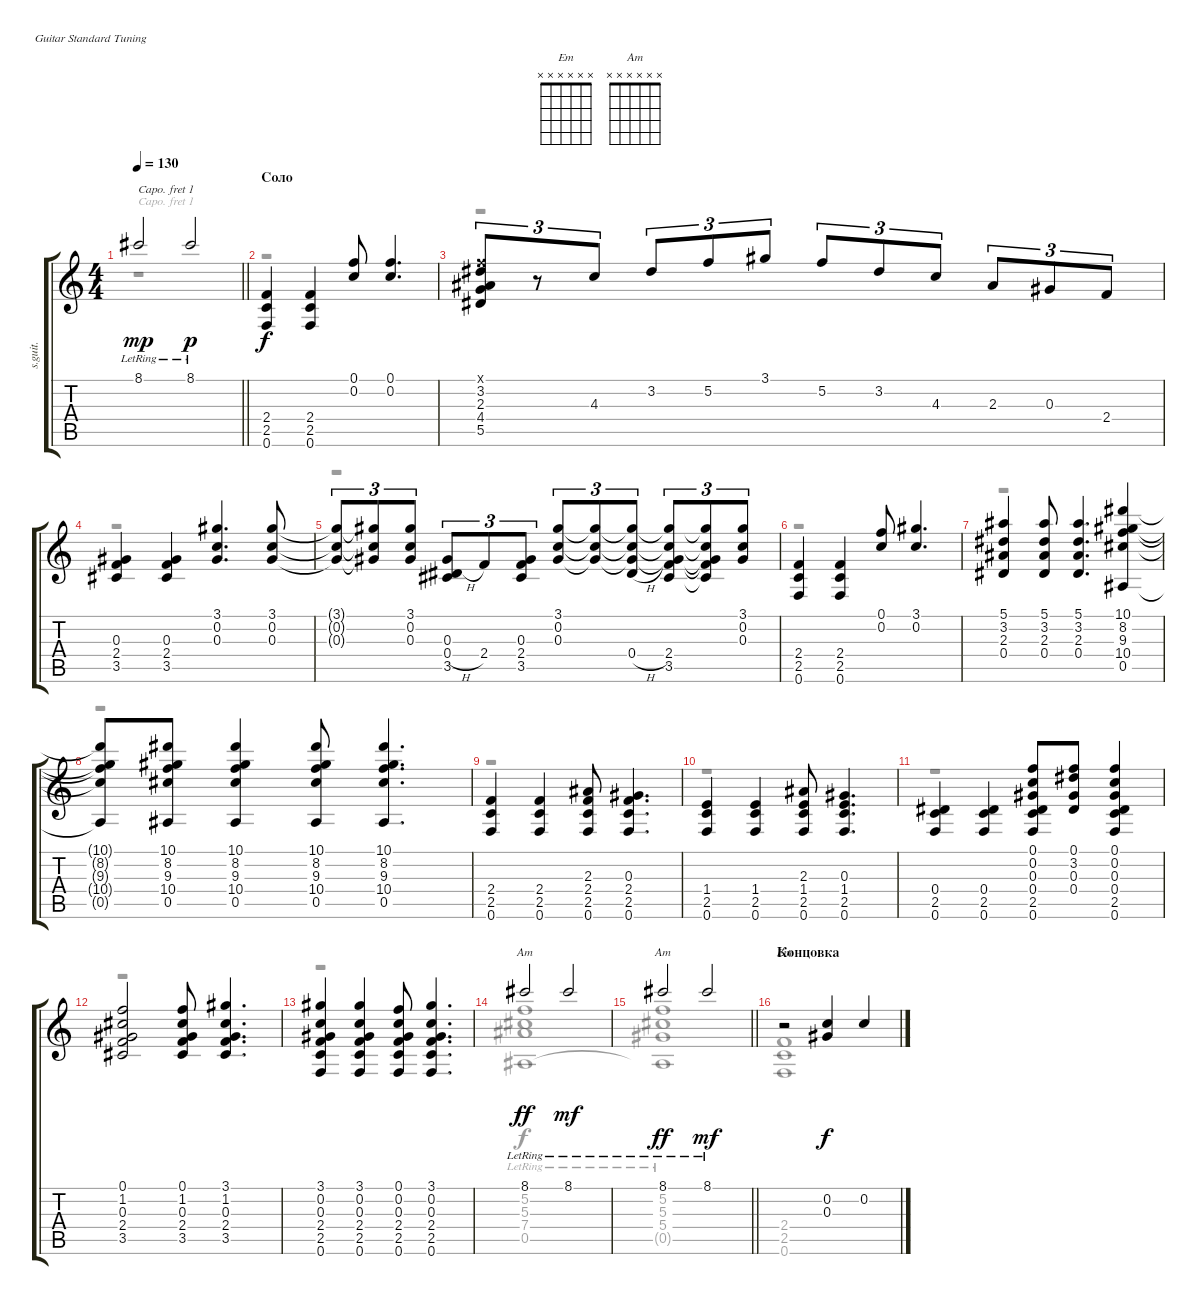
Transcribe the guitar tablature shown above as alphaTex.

\defaultSystemsLayout 4
\bracketExtendMode groupsimilarinstruments
\otherSystemsTrackNameOrientation horizontal
\track ("Дорожка 1" "s.guit.") {instrument acousticguitarsteel}
\staff {score tabs}
\capo 1
\tuning (E4 B3 G3 D3 A2 E2)
\chord ("Em" x x x x x x)
\chord ("Am" x x x x x x)
\voice
\ts (4 4)
\tempo 130
\clef g2
\scale
0.971895
\barLineRight lightlight
\ks c
8.1{lr acc #}.2{dy mp beam Up} 8.1{lr acc #}.2{dy p beam Up} |
\section ("" "Соло")
\scale
0.982316 (2.4 2.5 0.6).4{dy f beam Up} (2.4 2.5 0.6).4{beam Up} (0.1 0.2).8{beam Up} (0.1 0.2).4{d beam Up} |
\scale
1.05284 (0.1{x} 3.2{acc x} 2.3{acc x} 4.4{acc #} 5.5{acc x}).8{tu (3 2) beam Up} r.8{tu (3 2) beam Up} 4.3.8{tu (3 2) beam Up} 3.2{acc x}.8{tu (3 2) beam Up} 5.2.8{tu (3 2) beam Up} 3.1{acc x}.8{tu (3 2) beam Up} 5.2.8{tu (3 2) beam Up} 3.2{acc x}.8{tu (3 2) beam Up} 4.3.8{tu (3 2) beam Up} 2.3{acc x}.8{tu (3 2) beam Up} 0.3{acc x}.8{tu (3 2) beam Up} 2.4.8{tu (3 2) beam Up} |
\scale
0.957789 (0.3{acc x} 2.4 3.5{acc #}).4{beam Up} (0.3{acc x} 2.4 3.5{acc #}).4{beam Up} (3.1{acc x} 0.2 0.3{acc x}).4{d beam Up} (3.1{acc x} 0.2 0.3{acc x}).8{beam Up} |
\scale
0.989368 (3.1{t acc x} 0.2{t} 0.3{t acc x}).8{tu (3 2) beam Up} (3.1{t acc x} 0.2{t} 0.3{t acc x}).8{tu (3 2) beam Up} (3.1{acc x} 0.2 0.3{acc x}).8{tu (3 2) beam Up} (0.3{acc x} 0.4{h acc x} 3.5{acc #}).8{tu (3 2) beam Up} 2.4.8{tu (3 2) beam Up} (0.3{acc x} 2.4 3.5{acc #}).8{tu (3 2) beam Up} (3.1{acc x} 0.2 0.3{acc x}).8{tu (3 2) beam Up} (3.1{t acc x} 0.2{t} 0.3{t acc x}).8{tu (3 2) beam Up} (3.1{t acc x} 0.2{t} 0.3{t acc x} 0.4{h acc x}).8{tu (3 2) beam Up} (3.1{t acc x} 0.2{t} 0.3{t acc x} 2.4 3.5{acc #}).8{tu (3 2) beam Up} (3.1{t acc x} 0.2{t} 0.3{t acc x} 2.4{t} 3.5{t acc #}).8{tu (3 2) beam Up} (3.1{acc x} 0.2 0.3{acc x}).8{tu (3 2) beam Up} |
\scale
1.07126 (2.4 2.5 0.6).4{beam Up} (2.4 2.5 0.6).4{beam Up} (0.1 0.2).8{beam Up} (3.1{acc x} 0.2).4{d beam Up} |
\scale
0.948579 (5.1{acc x} 3.2{acc x} 2.3{acc x} 0.4{acc x}).4{beam Up} (5.1{acc x} 3.2{acc x} 2.3{acc x} 0.4{acc x}).8{beam Up} (5.1{acc x} 3.2{acc x} 2.3{acc x} 0.4{acc x}).4{d beam Up} (10.1{acc x} 8.2{acc x} 9.3 10.4{acc #} 0.5{acc x}).4{beam Up} |
\scale
0.980158 (10.1{t acc x} 8.2{t acc x} 9.3{t} 10.4{t acc #} 0.5{t acc x}).8{beam Up} (10.1{acc x} 8.2{acc x} 9.3 10.4{acc #} 0.5{acc x}).8{beam Up} (10.1{acc x} 8.2{acc x} 9.3 10.4{acc #} 0.5{acc x}).4{beam Up} (10.1{acc x} 8.2{acc x} 9.3 10.4{acc #} 0.5{acc x}).8{beam Up} (10.1{acc x} 8.2{acc x} 9.3 10.4{acc #} 0.5{acc x}).4{d beam Up} |
\scale
1.06863 (2.4 2.5 0.6).4{beam Up} (2.4 2.5 0.6).4{beam Up} (2.3{acc x} 2.4 2.5 0.6).8{beam Up} (0.3{acc x} 2.4 2.5 0.6).4{d beam Up} |
\scale
0.977526 (1.4{acc #} 2.5 0.6).4{beam Up} (1.4{acc #} 2.5 0.6).4{beam Up} (2.3{acc x} 1.4{acc #} 2.5 0.6).8{beam Up} (0.3{acc x} 1.4{acc #} 2.5 0.6).4{d beam Up} |
\scale
0.953842 (0.4{acc x} 2.5 0.6).4{beam Up} (0.4{acc x} 2.5 0.6).4{beam Up} (0.1 0.2 0.3{acc x} 0.4{acc x} 2.5 0.6).8{beam Up} (0.1 3.2{acc x} 0.3{acc x} 0.4{acc x}).8{beam Up} (0.1 0.2 0.3{acc x} 0.4{acc x} 2.5 0.6).4{beam Up} |
\scale
1.06337 (0.1 1.2{acc #} 0.3{acc x} 2.4 3.5{acc #}).2{beam Up} (0.1 1.2{acc #} 0.3{acc x} 2.4 3.5{acc #}).8{beam Up} (3.1{acc x} 1.2{acc #} 0.3{acc x} 2.4 3.5{acc #}).4{d beam Up} |
\scale
0.968316 (3.1{acc x} 0.2 0.3{acc x} 2.4 2.5 0.6).4{beam Up} (3.1{acc x} 0.2 0.3{acc x} 2.4 2.5 0.6).4{beam Up} (0.1 0.2 0.3{acc x} 2.4 2.5 0.6).8{beam Up} (3.1{acc x} 0.2 0.3{acc x} 2.4 2.5 0.6).4{d beam Up} |
\scale
0.968316 8.1{lr acc #}.2{ch "Am" dy ff beam Up} 8.1{lr acc #}.2{dy mf beam Up} |
\scale
1.06168
\barLineRight lightlight
8.1{lr acc #}.2{ch "Am" dy ff beam Up} 8.1{lr acc #}.2{dy mf beam Up} |
\section ("" "Концовка")
\scale
0.984947 r.2{ch "Em" beam Up} (0.2 0.3{acc x}).4{dy f beam Up} 0.2.4{beam Up}
\voice
\clef g2
\ottava regular
\simile none
\scale
0.971895
\barLineRight lightlight
\ks c
r.1{dy f beam Down} |
\scale
0.982316 r.1{beam Down} |
\scale
1.05284 r.1{beam Down} |
\scale
0.957789 r.1{beam Down} |
\scale
0.989368 r.1{beam Down} |
\scale
1.07126 r.1{beam Down} |
\scale
0.948579 r.1{beam Down} |
\scale
0.980158 r.1{beam Down} |
\scale
1.06863 r.1{beam Down} |
\scale
0.977526 r.1{beam Down} |
\scale
0.953842 r.1{beam Down} |
\scale
1.06337 r.1{beam Down} |
\scale
0.968316 r.1{beam Down} |
\scale
0.968316 (5.2{lr} 5.3{lr acc #} 7.4{lr acc x} 0.5{lr acc x}).1{beam Down} |
\scale
1.06168
\barLineRight lightlight
(5.2{lr} 5.3{lr acc #} 5.4{lr acc x} 0.5{lr t acc x}).1{beam Down} |
\scale
0.984947 (2.4 2.5 0.6).1{beam Down}
